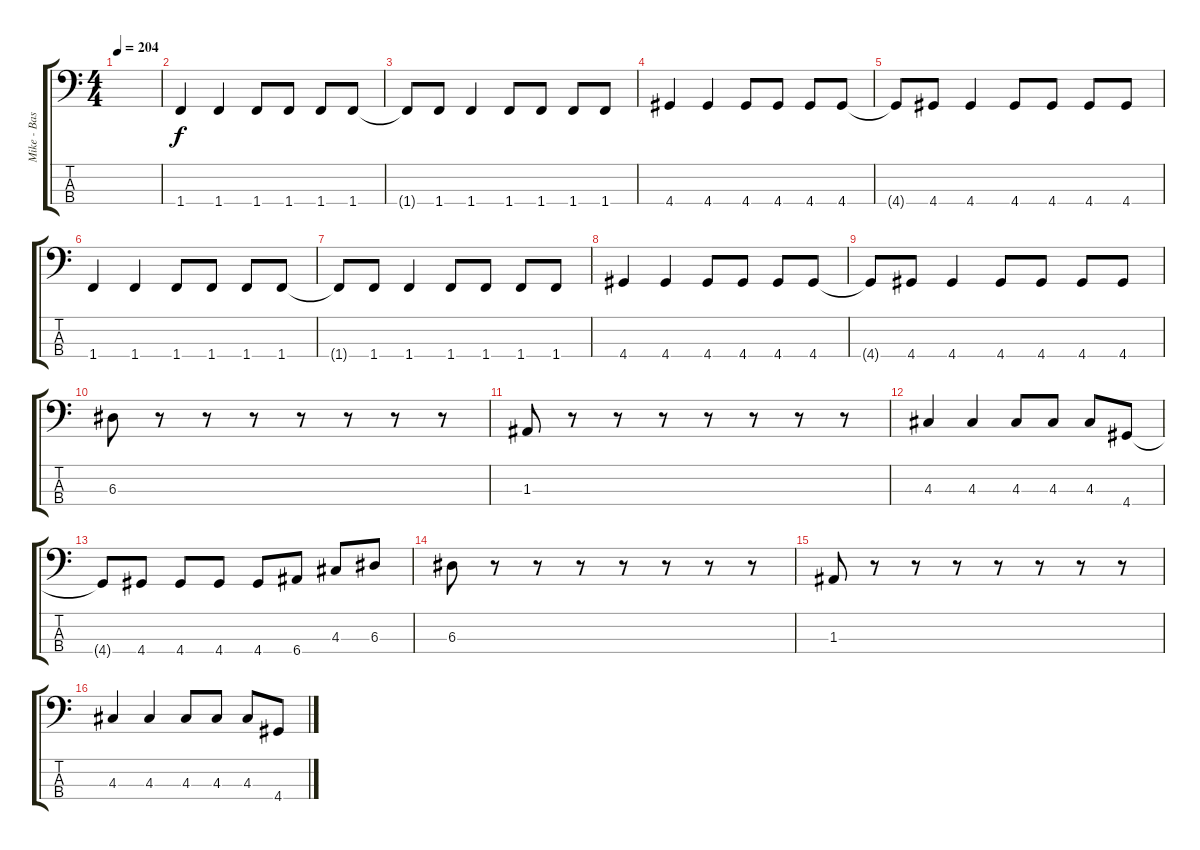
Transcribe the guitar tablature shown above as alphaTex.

\track ("Mike - Bass" "Mike - Bas") {instrument electricbasspick}
\staff {score tabs}
\tuning (G2 D2 A1 E1) {hide}
\ts (4 4)
\tempo 204
\clef f4
\ks c
|
1.4.4 1.4.4 1.4.8 1.4.8 1.4.8 1.4.8 |
1.4{t}.8 1.4.8 1.4.4 1.4.8 1.4.8 1.4.8 1.4.8 |
4.4.4 4.4.4 4.4.8 4.4.8 4.4.8 4.4.8 |
4.4{t}.8 4.4.8 4.4.4 4.4.8 4.4.8 4.4.8 4.4.8 |
1.4.4 1.4.4 1.4.8 1.4.8 1.4.8 1.4.8 |
1.4{t}.8 1.4.8 1.4.4 1.4.8 1.4.8 1.4.8 1.4.8 |
4.4.4 4.4.4 4.4.8 4.4.8 4.4.8 4.4.8 |
4.4{t}.8 4.4.8 4.4.4 4.4.8 4.4.8 4.4.8 4.4.8 |
6.3.8 r.8 r.8 r.8 r.8 r.8 r.8 r.8 |
1.3.8 r.8 r.8 r.8 r.8 r.8 r.8 r.8 |
4.3.4 4.3.4 4.3.8 4.3.8 4.3.8 4.4.8 |
4.4{t}.8 4.4.8 4.4.8 4.4.8 4.4.8 6.4.8 4.3.8 6.3.8 |
6.3.8 r.8 r.8 r.8 r.8 r.8 r.8 r.8 |
1.3.8 r.8 r.8 r.8 r.8 r.8 r.8 r.8 |
4.3.4 4.3.4 4.3.8 4.3.8 4.3.8 4.4.8
